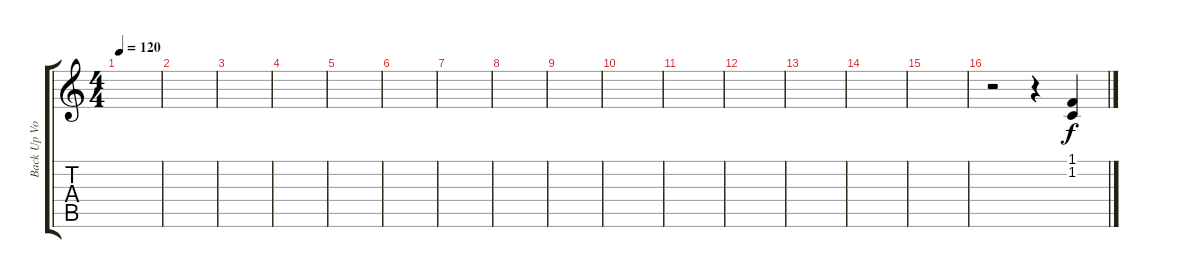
\track ("Back Up Vocals" "Back Up Vo") {instrument tenorsax}
\staff {score tabs}
\tuning (E4 B3 G3 D3 A2 E2) {hide}
\ts (4 4)
\tempo 120
\clef g2
\ks c
|
|
|
|
|
|
|
|
|
|
|
|
|
|
|
r.2 r.4 (1.1 1.2).4
